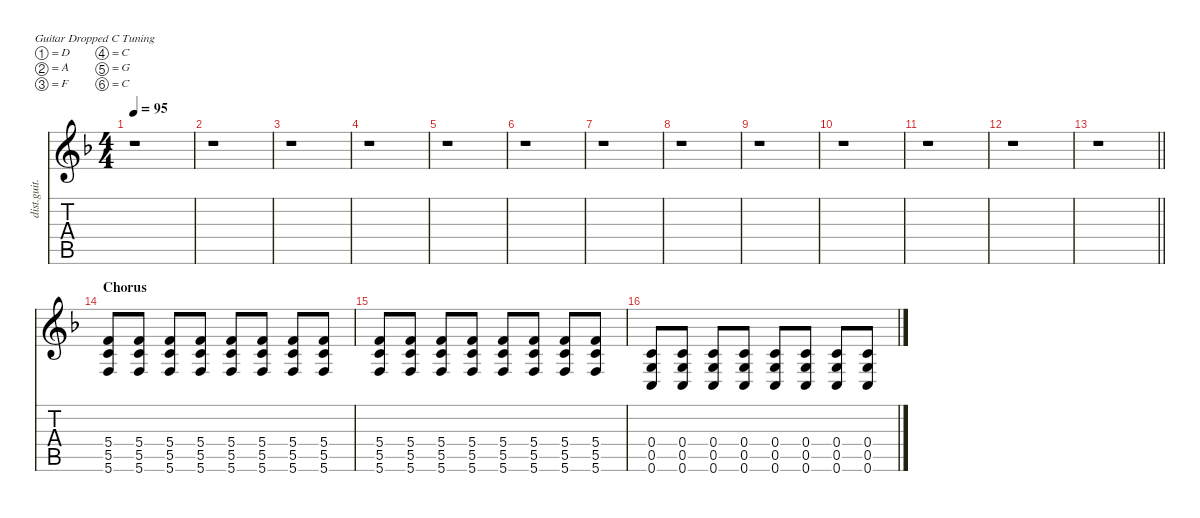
\defaultSystemsLayout 4
\hideDynamics
\bracketExtendMode nobrackets
\otherSystemsTrackNameOrientation horizontal
\track ("Emppu(Disto)" "dist.guit.") {instrument distortionguitar}
\staff {score tabs}
\tuning (D4 A3 F3 C3 G2 C2)
\ts (4 4)
\tempo 95
\clef g2
\ks f
r.1{dy f} |
r.1 |
r.1 |
r.1 |
r.1 |
r.1 |
r.1 |
r.1 |
r.1 |
r.1 |
r.1 |
r.1 |
\barLineRight lightlight
r.1 |
\section ("" "Chorus")
(5.4 5.5 5.6).8 (5.4 5.5 5.6).8 (5.4 5.5 5.6).8 (5.4 5.5 5.6).8 (5.4 5.5 5.6).8 (5.4 5.5 5.6).8 (5.4 5.5 5.6).8 (5.4 5.5 5.6).8 |
(5.4 5.5 5.6).8 (5.4 5.5 5.6).8 (5.4 5.5 5.6).8 (5.4 5.5 5.6).8 (5.4 5.5 5.6).8 (5.4 5.5 5.6).8 (5.4 5.5 5.6).8 (5.4 5.5 5.6).8 |
(0.4 0.5 0.6).8 (0.4 0.5 0.6).8 (0.4 0.5 0.6).8 (0.4 0.5 0.6).8 (0.4 0.5 0.6).8 (0.4 0.5 0.6).8 (0.4 0.5 0.6).8 (0.4 0.5 0.6).8
